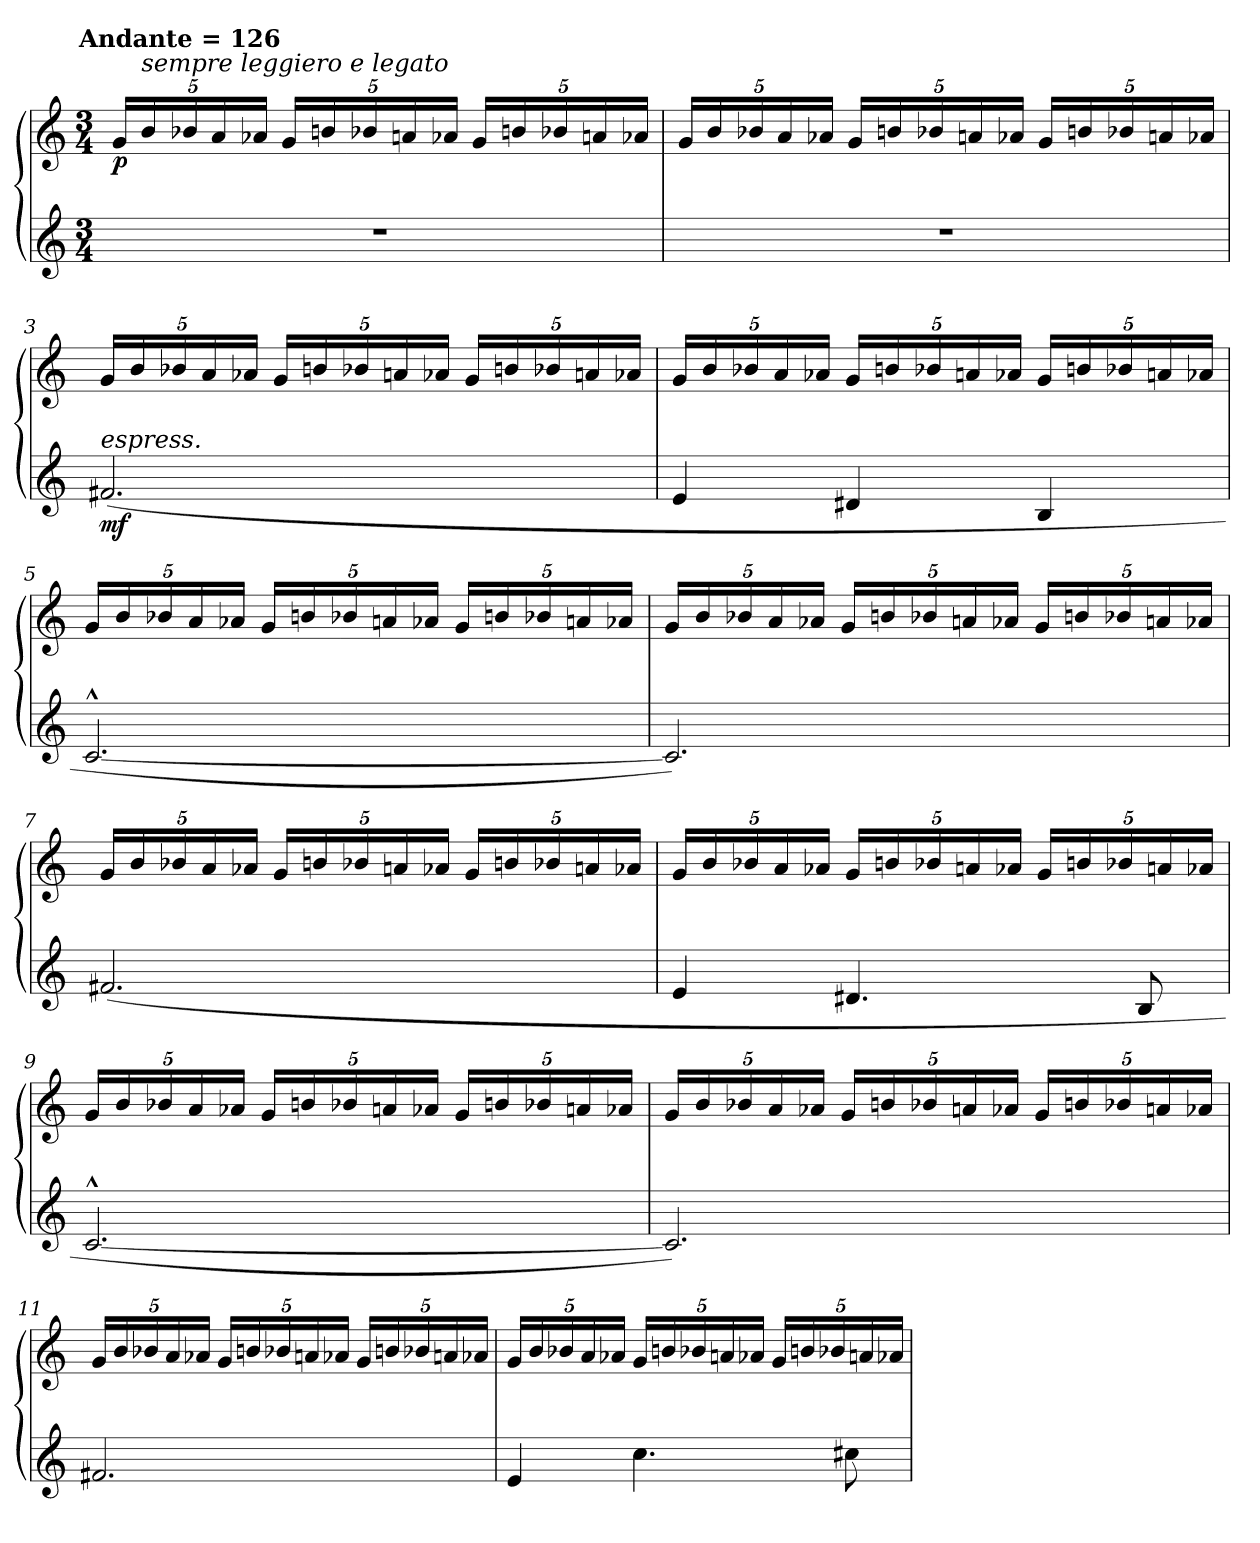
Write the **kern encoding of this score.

**kern	**kern	**dynam
*part1	*part1	*part1
*staff2	*staff1	*staff1/2
*clefG2	*clefG2	*
!!LO:TX:omd:t=Andante  = 126
*M3/4	*M3/4	*
*MM126	*MM126	*
*	*Xbrackettup	*
=1	=1	=1
!	!	!LO:DY:b
2.r	(<20g/LL	p
!	!LO:TX:a:i:t=sempre leggiero e legato	!
.	20b/	.
.	20b-X/	.
.	20a/	.
.	20a-X/JJ	.
.	20g/LL	.
.	20bn/	.
.	20b-X/	.
.	20an/	.
.	20a-X/JJ	.
.	20g/LL	.
.	20bn/	.
.	20b-X/	.
.	20an/	.
.	20a-X/JJ	.
=2	=2	=2
2.r	20g/LL	.
.	20b/	.
.	20b-X/	.
.	20a/	.
.	20a-X/JJ	.
.	20g/LL	.
.	20bn/	.
.	20b-X/	.
.	20an/	.
.	20a-X/JJ	.
.	20g/LL	.
.	20bn/	.
.	20b-X/	.
.	20an/	.
.	20a-X/JJ	.
!!LO:LB:g=z
=3	=3	=3
!LO:TX:a:i:t=espress.	!	!
!	!	!LO:DY:b=2
(<2.f#X/	20g/LL	mf
.	20b/	.
.	20b-X/	.
.	20a/	.
.	20a-X/JJ	.
.	20g/LL	.
.	20bn/	.
.	20b-X/	.
.	20an/	.
.	20a-X/JJ	.
.	20g/LL	.
.	20bn/	.
.	20b-X/	.
.	20an/	.
.	20a-X/JJ	.
=4	=4	=4
4e/	20g/LL	.
.	20b/	.
.	20b-X/	.
.	20a/	.
.	20a-X/JJ	.
4d#X/	20g/LL	.
.	20bn/	.
.	20b-X/	.
.	20an/	.
.	20a-X/JJ	.
4B/	20g/LL	.
.	20bn/	.
.	20b-X/	.
.	20an/	.
.	20a-X/JJ	.
!!LO:LB:g=z
=5	=5	=5
[2.c^^/	20g/LL	.
.	20b/	.
.	20b-X/	.
.	20a/	.
.	20a-X/JJ	.
.	20g/LL	.
.	20bn/	.
.	20b-X/	.
.	20an/	.
.	20a-X/JJ	.
.	20g/LL	.
.	20bn/	.
.	20b-X/	.
.	20an/	.
.	20a-X/JJ	.
=6	=6	=6
2.c/])	20g/LL	.
.	20b/	.
.	20b-X/	.
.	20a/	.
.	20a-X/JJ	.
.	20g/LL	.
.	20bn/	.
.	20b-X/	.
.	20an/	.
.	20a-X/JJ	.
.	20g/LL	.
.	20bn/	.
.	20b-X/	.
.	20an/	.
.	20a-X/JJ	.
!!LO:LB:g=z
=7	=7	=7
(<2.f#X/	20g/LL	.
.	20b/	.
.	20b-X/	.
.	20a/	.
.	20a-X/JJ	.
.	20g/LL	.
.	20bn/	.
.	20b-X/	.
.	20an/	.
.	20a-X/JJ	.
.	20g/LL	.
.	20bn/	.
.	20b-X/	.
.	20an/	.
.	20a-X/JJ	.
=8	=8	=8
4e/	20g/LL	.
.	20b/	.
.	20b-X/	.
.	20a/	.
.	20a-X/JJ	.
4.d#X/	20g/LL	.
.	20bn/	.
.	20b-X/	.
.	20an/	.
.	20a-X/JJ	.
.	20g/LL	.
.	20bn/	.
.	20b-X/	.
8B/	.	.
.	20an/	.
.	20a-X/JJ	.
!!LO:LB:g=z
=9	=9	=9
[2.c^^/	20g/LL	.
.	20b/	.
.	20b-X/	.
.	20a/	.
.	20a-X/JJ	.
.	20g/LL	.
.	20bn/	.
.	20b-X/	.
.	20an/	.
.	20a-X/JJ	.
.	20g/LL	.
.	20bn/	.
.	20b-X/	.
.	20an/	.
.	20a-X/JJ	.
=10	=10	=10
2.c/])	20g/LL	.
.	20b/	.
.	20b-X/	.
.	20a/	.
.	20a-X/JJ	.
.	20g/LL	.
.	20bn/	.
.	20b-X/	.
.	20an/	.
.	20a-X/JJ	.
.	20g/LL	.
.	20bn/	.
.	20b-X/	.
.	20an/	.
.	20a-X/JJ	.
!!LO:PB:g=z
=11	=11	=11
(>2.f#X/	20g/LL	.
.	20b/	.
.	20b-X/	.
.	20a/	.
.	20a-X/JJ	.
.	20g/LL	.
.	20bn/	.
.	20b-X/	.
.	20an/	.
.	20a-X/JJ	.
.	20g/LL	.
.	20bn/	.
.	20b-X/	.
.	20an/	.
.	20a-X/JJ	.
=12	=12	=12
4e/	20g/LL	.
.	20b/	.
.	20b-X/	.
.	20a/	.
.	20a-X/JJ	.
4.cc\	20g/LL	.
.	20bn/	.
.	20b-X/	.
.	20an/	.
.	20a-X/JJ	.
.	20g/LL	.
.	20bn/	.
.	20b-X/	.
8cc#X\	.	.
.	20an/	.
.	20a-X/JJ	.
=	=	=
*-	*-	*-
